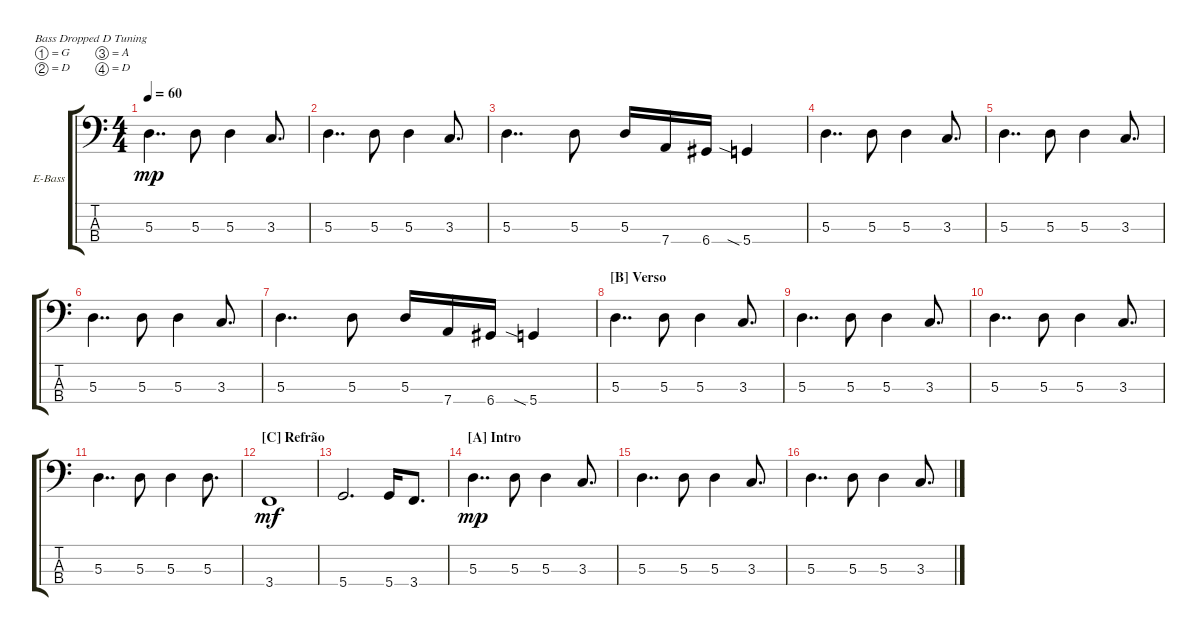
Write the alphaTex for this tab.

\defaultSystemsLayout 4
\bracketExtendMode groupsimilarinstruments
\firstSystemTrackNameOrientation horizontal
\otherSystemsTrackNameOrientation horizontal
\track ("Bass" "E-Bass") {multiBarRest instrument electricbassfinger}
\staff {score tabs}
\tuning (G2 D2 A1 D1)
\ts (4 4)
\tempo 60
\clef f4
\ks c
5.3.4{dd dy mp} 5.3.8 5.3.4 3.3.8{d} |
5.3.4{dd} 5.3.8 5.3.4 3.3.8{d} |
5.3.4{dd} 5.3.8 5.3.16 7.4.16 6.4.16 5.4{sia}.4 |
5.3.4{dd} 5.3.8 5.3.4 3.3.8{d} |
5.3.4{dd} 5.3.8 5.3.4 3.3.8{d} |
5.3.4{dd} 5.3.8 5.3.4 3.3.8{d} |
5.3.4{dd} 5.3.8 5.3.16 7.4.16 6.4.16 5.4{sia}.4 |
\section ("B" "Verso")
5.3.4{dd} 5.3.8 5.3.4 3.3.8{d} |
5.3.4{dd} 5.3.8 5.3.4 3.3.8{d} |
5.3.4{dd} 5.3.8 5.3.4 3.3.8{d} |
5.3.4{dd} 5.3.8 5.3.4 5.3.8{d} |
\section ("C" "Refrão")
3.4.1{dy mf} |
5.4.2{d} 5.4.16 3.4.8{d} |
\section ("A" "Intro")
5.3.4{dd dy mp} 5.3.8 5.3.4 3.3.8{d} |
5.3.4{dd} 5.3.8 5.3.4 3.3.8{d} |
5.3.4{dd} 5.3.8 5.3.4 3.3.8{d}
